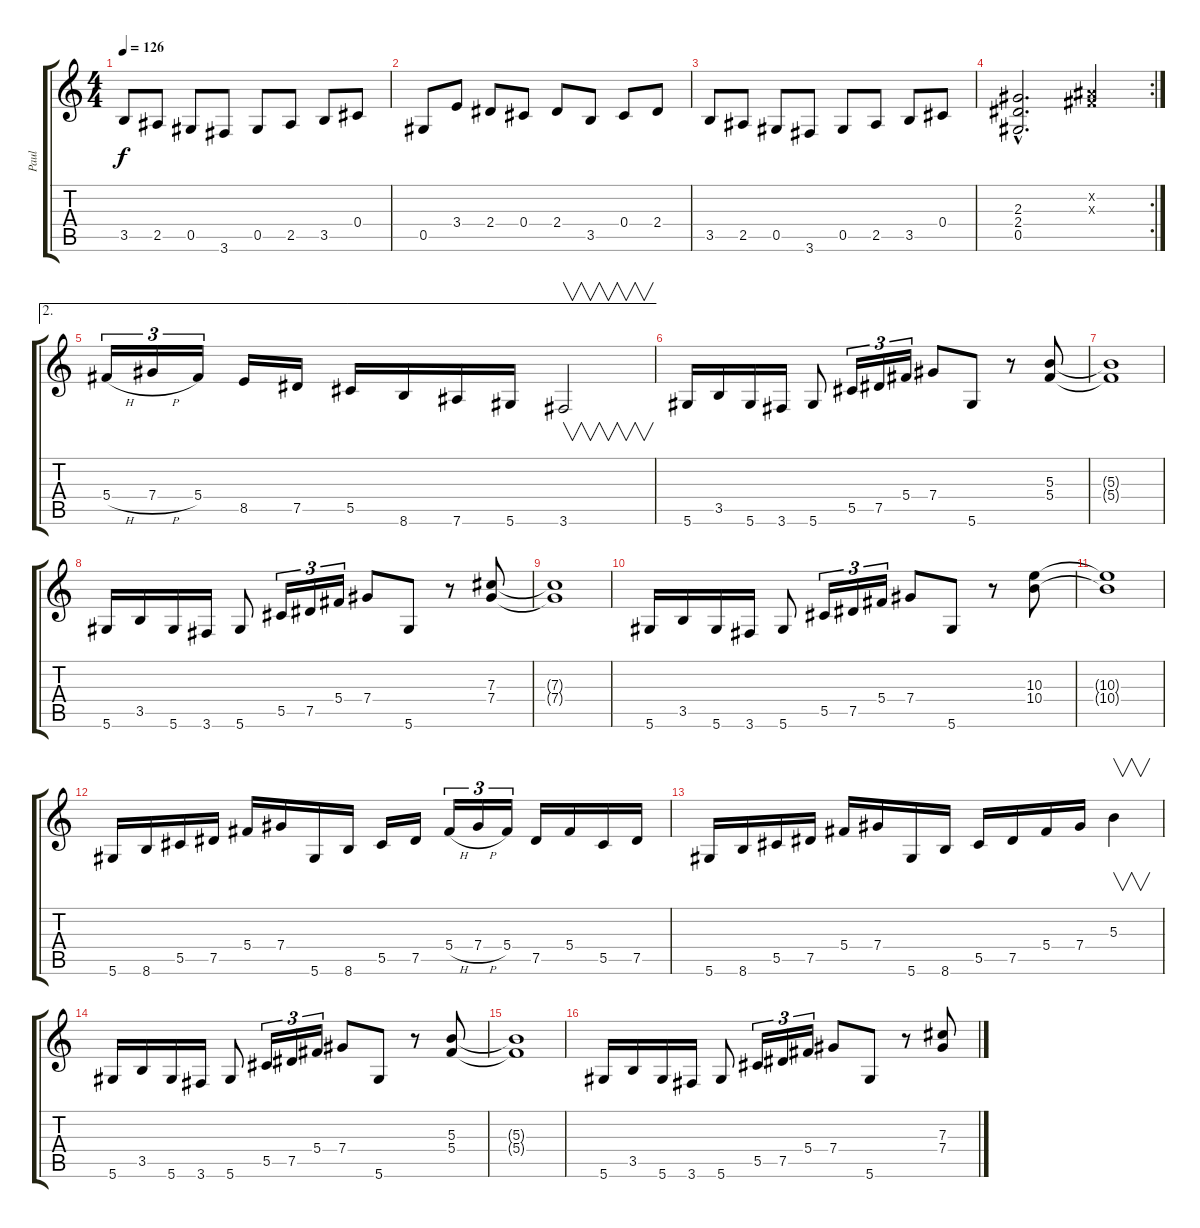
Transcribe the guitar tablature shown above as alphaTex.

\track ("Paul" "Paul") {instrument distortionguitar}
\staff {score tabs}
\tuning (Eb4 Bb3 Gb3 Db3 Ab2 Eb2) {hide}
\ts (4 4)
\tempo 126
\clef g2
\ks c
3.5.8{dy f} 2.5.8 0.5.8 3.6.8 0.5.8 2.5.8 3.5.8 0.4.8 |
0.5.8 3.4.8 2.4.8 0.4.8 2.4.8 3.5.8 0.4.8 2.4.8 |
3.5.8 2.5.8 0.5.8 3.6.8 0.5.8 2.5.8 3.5.8 0.4.8 |
\rc 2
(2.3{hac} 2.4{hac} 0.5{hac}).2{d} (0.2{x} 0.3{x}).4 |
\ae 2
5.4{h}.16{tu (3 2)} 7.4{h}.16{tu (3 2)} 5.4.16{tu (3 2)} 8.5.16 7.5.16 5.5.16 8.6.16 7.6.16 5.6.16 3.6.2{v} |
5.6.16 3.5.16 5.6.16 3.6.16 5.6.8 5.5.16{tu (3 2)} 7.5.16{tu (3 2)} 5.4.16{tu (3 2)} 7.4.8 5.6.8 r.8 (5.3 5.4).8 |
(5.3{t} 5.4{t}).1 |
5.6.16 3.5.16 5.6.16 3.6.16 5.6.8 5.5.16{tu (3 2)} 7.5.16{tu (3 2)} 5.4.16{tu (3 2)} 7.4.8 5.6.8 r.8 (7.3 7.4).8 |
(7.3{t} 7.4{t}).1 |
5.6.16 3.5.16 5.6.16 3.6.16 5.6.8 5.5.16{tu (3 2)} 7.5.16{tu (3 2)} 5.4.16{tu (3 2)} 7.4.8 5.6.8 r.8 (10.3 10.4).8 |
(10.3{t} 10.4{t}).1 |
5.6.16 8.6.16 5.5.16 7.5.16 5.4.16 7.4.16 5.6.16 8.6.16 5.5.16 7.5.16 5.4{h}.16{tu (3 2)} 7.4{h}.16{tu (3 2)} 5.4.16{tu (3 2)} 7.5.16 5.4.16 5.5.16 7.5.16 |
5.6.16 8.6.16 5.5.16 7.5.16 5.4.16 7.4.16 5.6.16 8.6.16 5.5.16 7.5.16 5.4.16 7.4.16 5.3.4{v} |
5.6.16 3.5.16 5.6.16 3.6.16 5.6.8 5.5.16{tu (3 2)} 7.5.16{tu (3 2)} 5.4.16{tu (3 2)} 7.4.8 5.6.8 r.8 (5.3 5.4).8 |
(5.3{t} 5.4{t}).1 |
5.6.16 3.5.16 5.6.16 3.6.16 5.6.8 5.5.16{tu (3 2)} 7.5.16{tu (3 2)} 5.4.16{tu (3 2)} 7.4.8 5.6.8 r.8 (7.3 7.4).8
